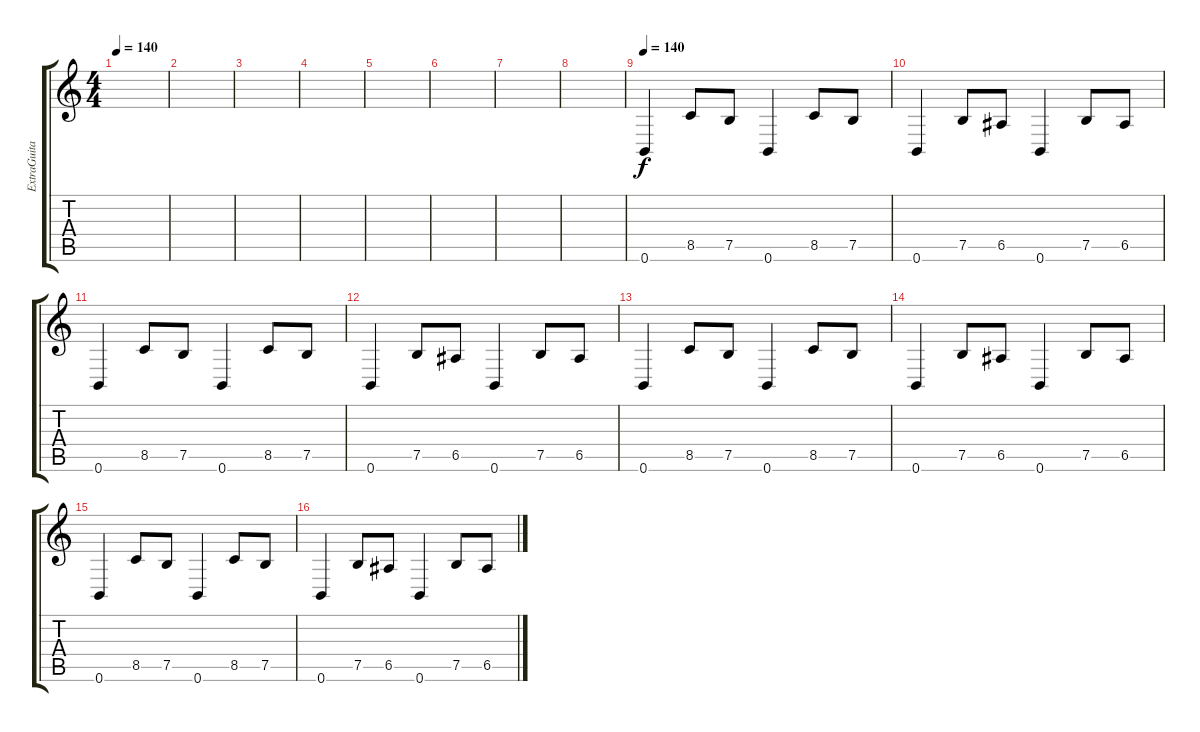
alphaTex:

\track ("ExtraGuitar" "ExtraGuita") {instrument distortionguitar}
\staff {score tabs}
\tuning (B3 Gb3 D3 A2 E2 B1) {hide}
\ts (4 4)
\tempo 140
\clef g2
\ks c
|
|
|
|
|
|
|
|
\tempo 140
0.6.4 8.5.8 7.5.8 0.6.4 8.5.8 7.5.8 |
0.6.4 7.5.8 6.5.8 0.6.4 7.5.8 6.5.8 |
0.6.4 8.5.8 7.5.8 0.6.4 8.5.8 7.5.8 |
0.6.4 7.5.8 6.5.8 0.6.4 7.5.8 6.5.8 |
0.6.4 8.5.8 7.5.8 0.6.4 8.5.8 7.5.8 |
0.6.4 7.5.8 6.5.8 0.6.4 7.5.8 6.5.8 |
0.6.4 8.5.8 7.5.8 0.6.4 8.5.8 7.5.8 |
0.6.4 7.5.8 6.5.8 0.6.4 7.5.8 6.5.8
